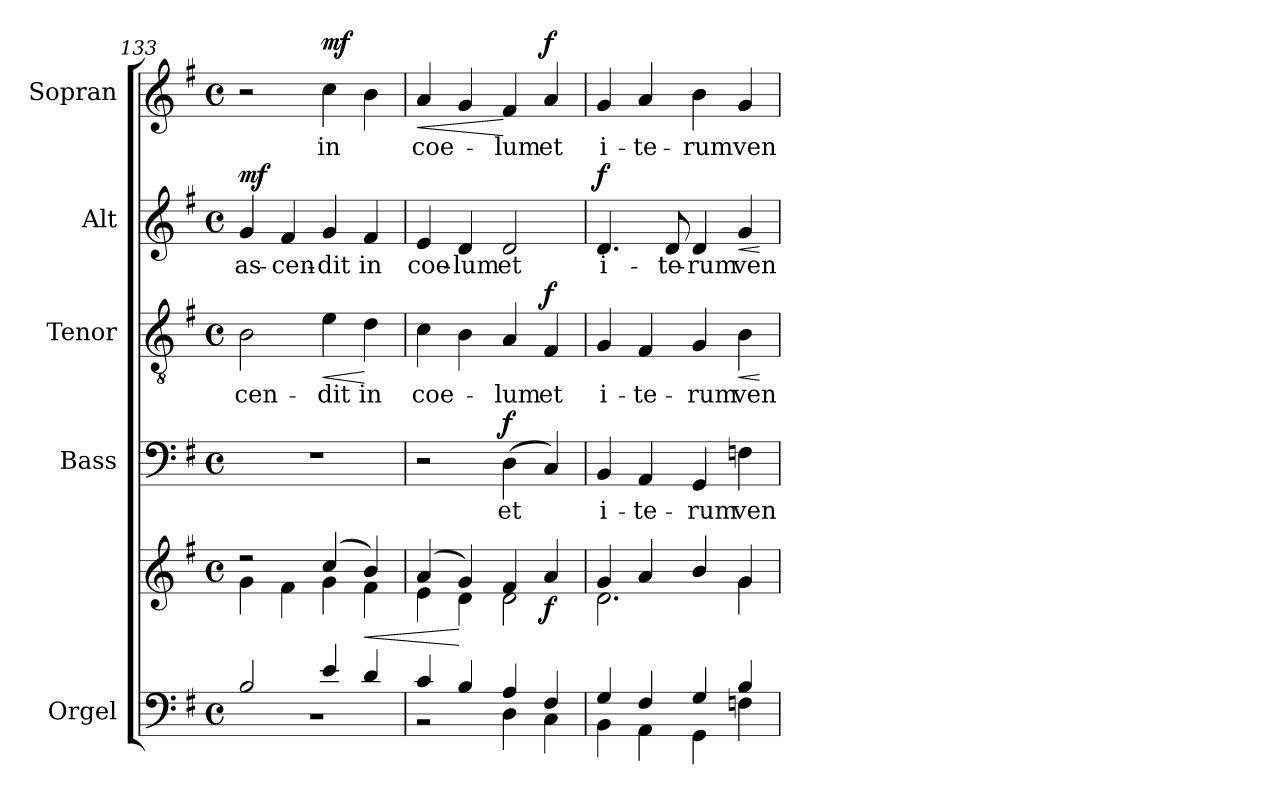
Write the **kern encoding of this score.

**kern	**kern	**dynam	**kern	**text	**dynam	**kern	**text	**dynam	**kern	**text	**dynam	**kern	**text	**dynam
*part5	*part5	*part5	*part4	*part4	*part4	*part3	*part3	*part3	*part2	*part2	*part2	*part1	*part1	*part1
*staff6	*staff5	*staff5/6	*staff4	*staff4	*staff4	*staff3	*staff3	*staff3	*staff2	*staff2	*staff2	*staff1	*staff1	*staff1
*I"Orgel	*	*	*I"Bass	*	*	*I"Tenor	*	*	*I"Alt	*	*	*I"Sopran	*	*
*I'Org.	*	*	*I'B.	*	*	*I'T.	*	*	*I'A.	*	*	*I'S.	*	*
!!LO:LB:g=z
*clefF4	*clefG2	*	*clefF4	*	*	*clefGv2	*	*	*clefG2	*	*	*clefG2	*	*
*k[f#]	*k[f#]	*	*k[f#]	*	*	*k[f#]	*	*	*k[f#]	*	*	*k[f#]	*	*
*G:	*G:	*	*G:	*	*	*G:	*	*	*G:	*	*	*G:	*	*
*M4/4	*M4/4	*	*M4/4	*	*	*M4/4	*	*	*M4/4	*	*	*M4/4	*	*
*met(c)	*met(c)	*	*met(c)	*	*	*met(c)	*	*	*met(c)	*	*	*met(c)	*	*
=133	=133	=133	=133	=133	=133	=133	=133	=133	=133	=133	=133	=133	=133	=133
*^	*^	*	*	*	*	*	*	*	*	*	*	*	*	*
!	!	!	!	!	!	!	!	!	!LO:LY:b	!	!	!LO:LY:b	!LO:DY:a	!	!	!
2B/	1r	2rdd	4g\	.	1r	.	.	2B\	-cen-	.	4g/	as-	mf	2r	.	.
!	!	!	!	!	!	!	!	!	!	!	!	!LO:LY:b	!	!	!	!
.	.	.	4f#\	.	.	.	.	.	.	.	4f#/	-cen-	.	.	.	.
!	!	!	!	!	!	!	!	!	!LO:LY:b	!LO:HP:b	!	!LO:LY:b	!	!	!LO:LY:b	!LO:DY:a
4e/	.	(4cc/	4g\	.	.	.	.	4e\	-dit	<	4g/	-dit	.	4cc\	in	mf
!	!	!	!	!LO:HP:b	!	!	!	!	!LO:LY:b	!	!	!LO:LY:b	!	!	!	!
4d/	.	4b/)	4f#\	<	.	.	.	4d\	in	[	4f#/	in	.	4b\	.	.
=134	=134	=134	=134	=134	=134	=134	=134	=134	=134	=134	=134	=134	=134	=134	=134	=134
!	!	!	!	!	!	!	!	!	!LO:LY:b	!	!	!LO:LY:b	!	!	!LO:LY:b	!LO:HP:b
4c/	2r	(4a/	4e\	.	2r	.	.	4c\	coe-	.	4e/	coe-	.	4a/	coe-	<
!	!	!	!	!	!	!	!	!	!	!	!	!LO:LY:b	!	!	!	!
4B/	.	4g/)	4d\	[	.	.	.	4B\	.	.	4d/	-lum	.	4g/	.	.
!	!	!	!	!	!	!LO:LY:b	!LO:DY:a	!	!LO:LY:b	!	!	!LO:LY:b	!	!	!LO:LY:b	!
4A/	4D\	4f#/	2d\	.	(>4D\	et	f	4A/	-lum	.	2d/	et	.	4f#/	-lum	[
!	!	!	!	!LO:DY:b	!	!	!	!	!LO:LY:b	!LO:DY:a	!	!	!	!	!LO:LY:b	!LO:DY:a
4F#/	4C\	4a/	.	f	4C/)	.	.	4F#/	et	f	.	.	.	4a/	et	f
=135	=135	=135	=135	=135	=135	=135	=135	=135	=135	=135	=135	=135	=135	=135	=135	=135
!	!	!	!	!	!	!LO:LY:b	!	!	!LO:LY:b	!	!	!LO:LY:b	!LO:DY:a	!	!LO:LY:b	!
4G/	4BB\	4g/	2.d\	.	4BB/	i-	.	4G/	i-	.	4.d/	i-	f	4g/	i-	.
!	!	!	!	!	!	!LO:LY:b	!	!	!LO:LY:b	!	!	!	!	!	!LO:LY:b	!
4F#/	4AA\	4a/	.	.	4AA/	-te-	.	4F#/	-te-	.	.	.	.	4a/	-te-	.
!	!	!	!	!	!	!	!	!	!	!	!	!LO:LY:b	!	!	!	!
.	.	.	.	.	.	.	.	.	.	.	8d/	-te-	.	.	.	.
!	!	!	!	!	!	!LO:LY:b	!	!	!LO:LY:b	!	!	!LO:LY:b	!	!	!LO:LY:b	!
4G/	4GG\	4b/	.	.	4GG/	-rum	.	4G/	-rum	.	4d/	-rum	.	4b\	-rum	.
!	!	!	!	!	!	!LO:LY:b	!	!	!LO:LY:b	!LO:HP:b	!	!LO:LY:b	!LO:HP:b	!	!LO:LY:b	!
4B/	4Fn\	4g/	4g\	.	4Fn\	ven-	.	4B\	ven-	<	4g/	ven-	<	4g/	ven-	.
*v	*v	*	*	*	*	*	*	*	*	*	*	*	*	*	*	*
*	*v	*v	*	*	*	*	*	*	*	*	*	*	*	*	*
.	.	.	.	.	.	.	.	[	.	.	[	.	.	.
=	=	=	=	=	=	=	=	=	=	=	=	=	=	=
*-	*-	*-	*-	*-	*-	*-	*-	*-	*-	*-	*-	*-	*-	*-
